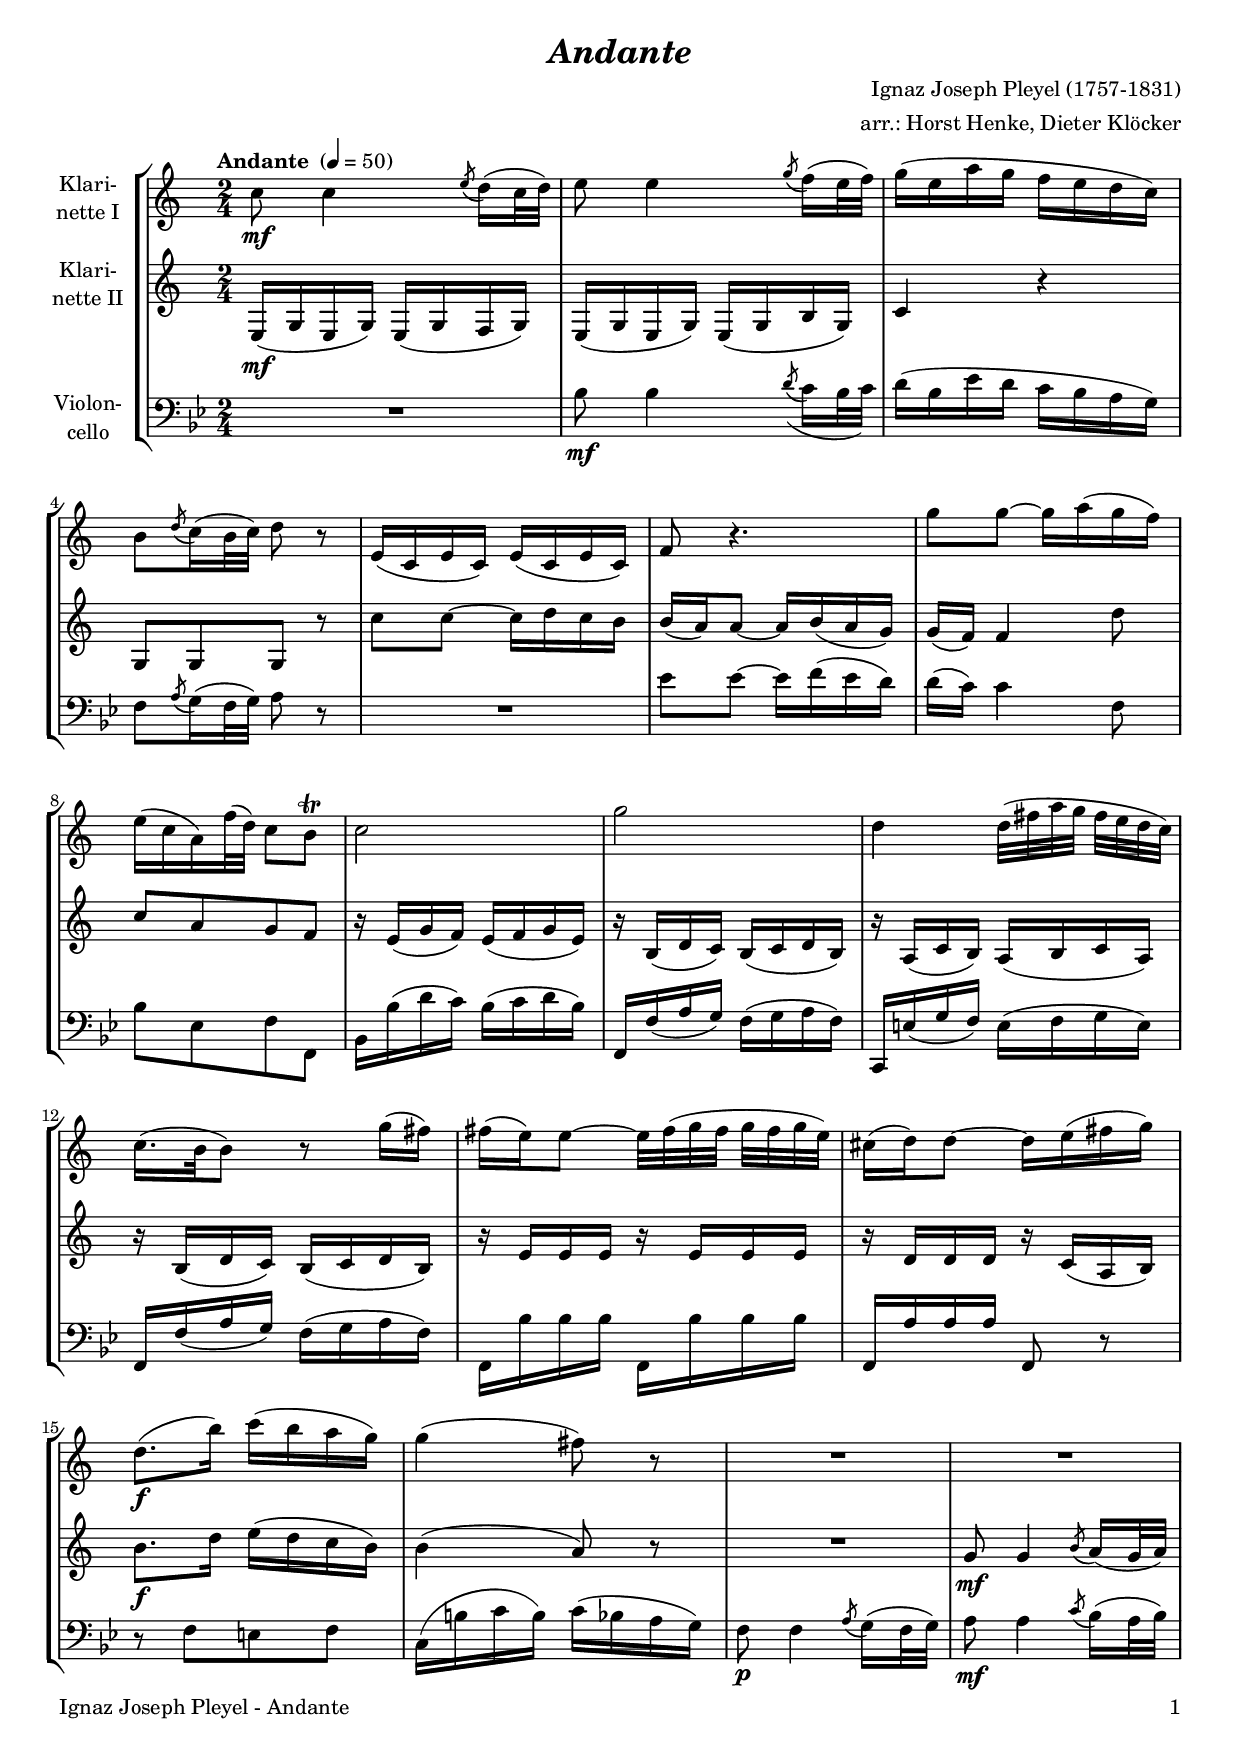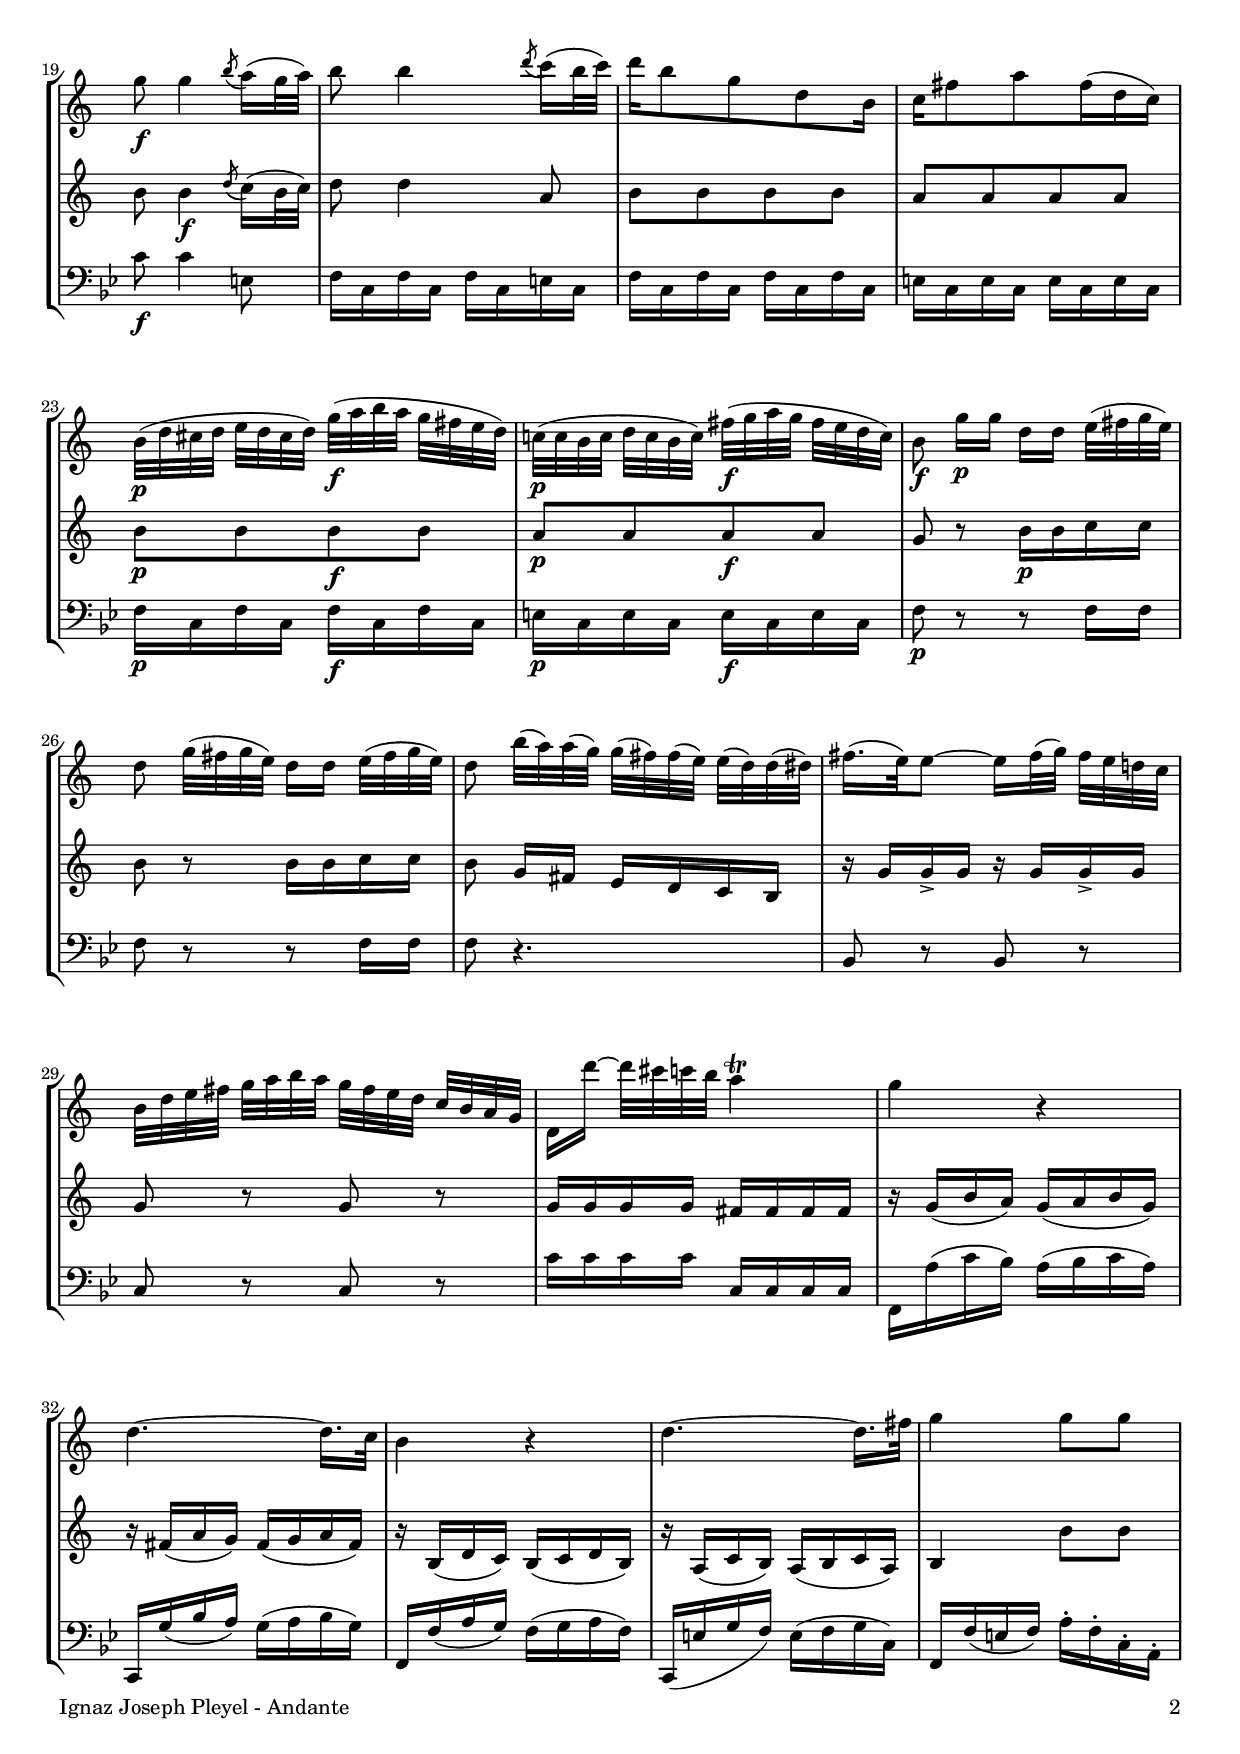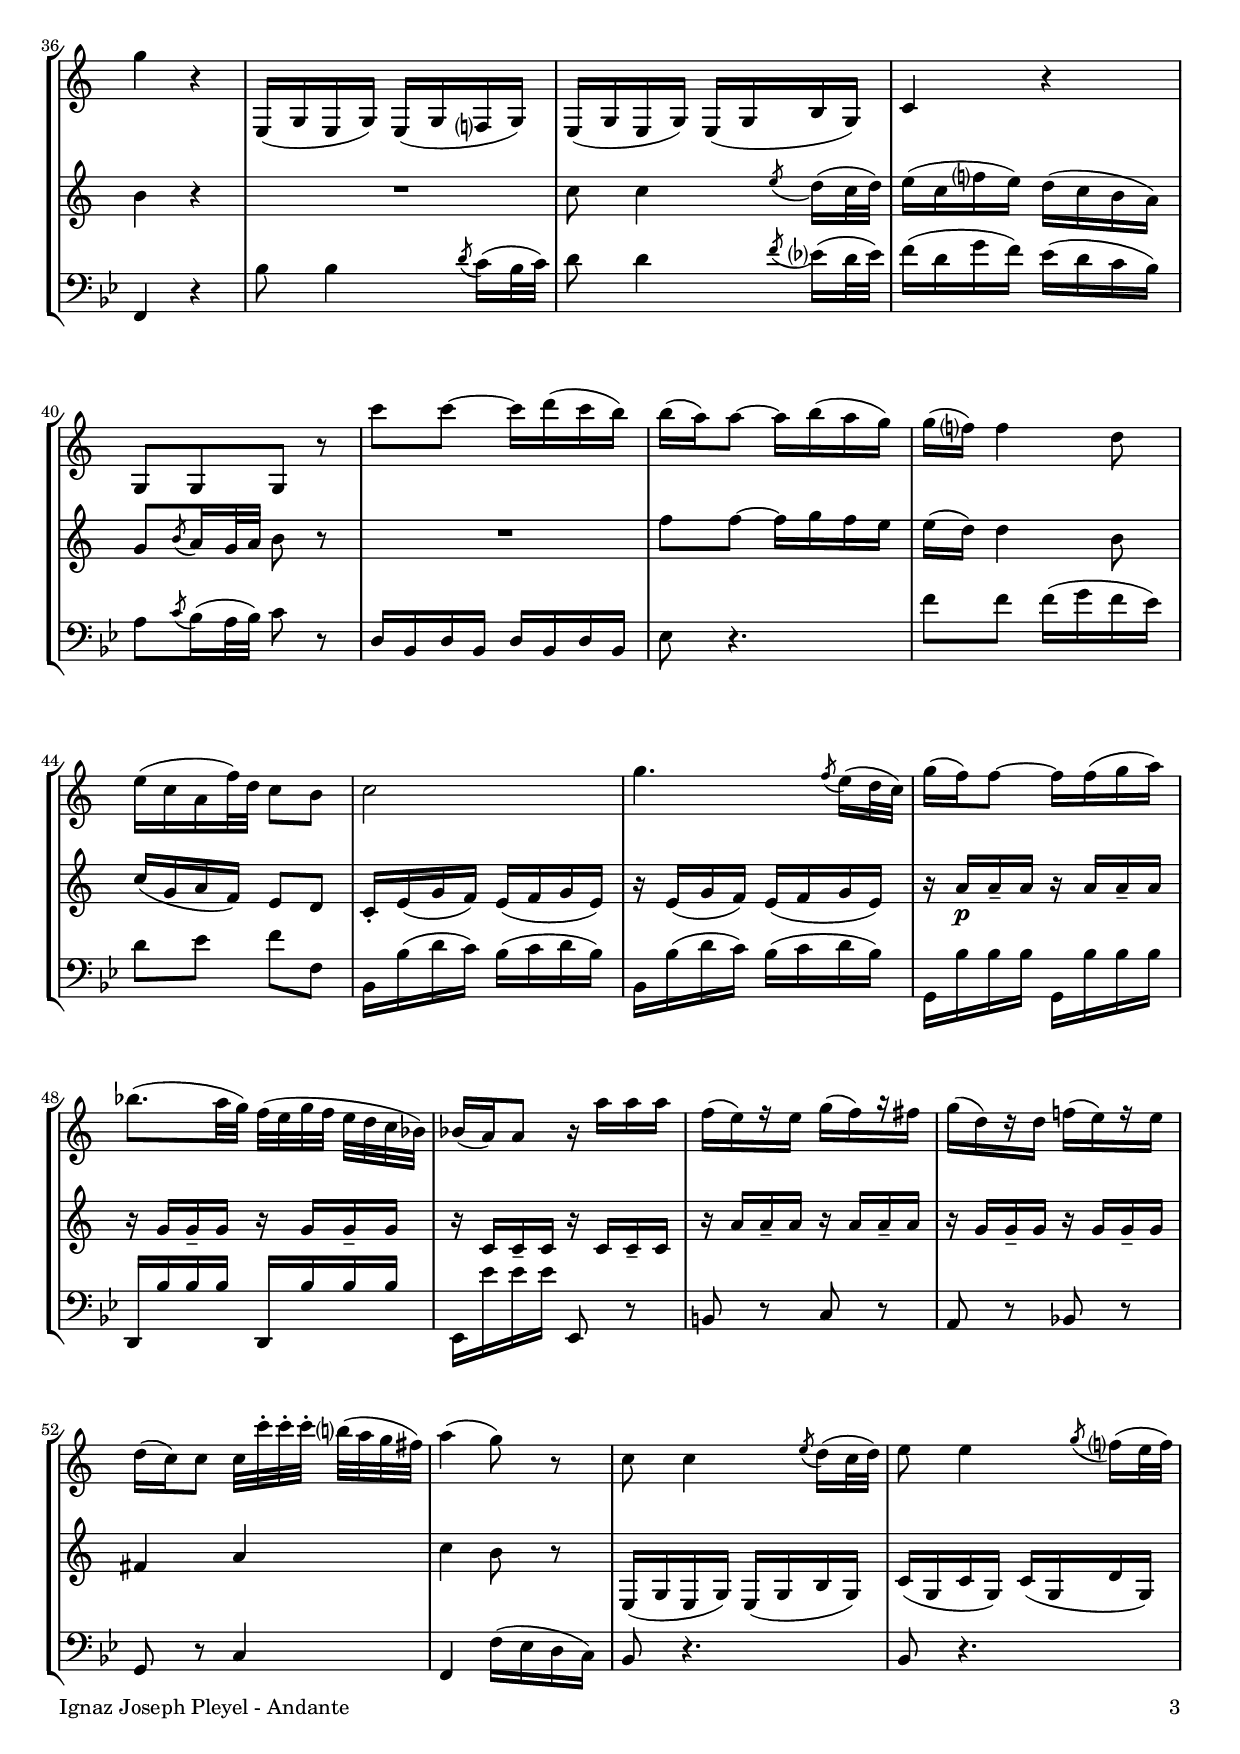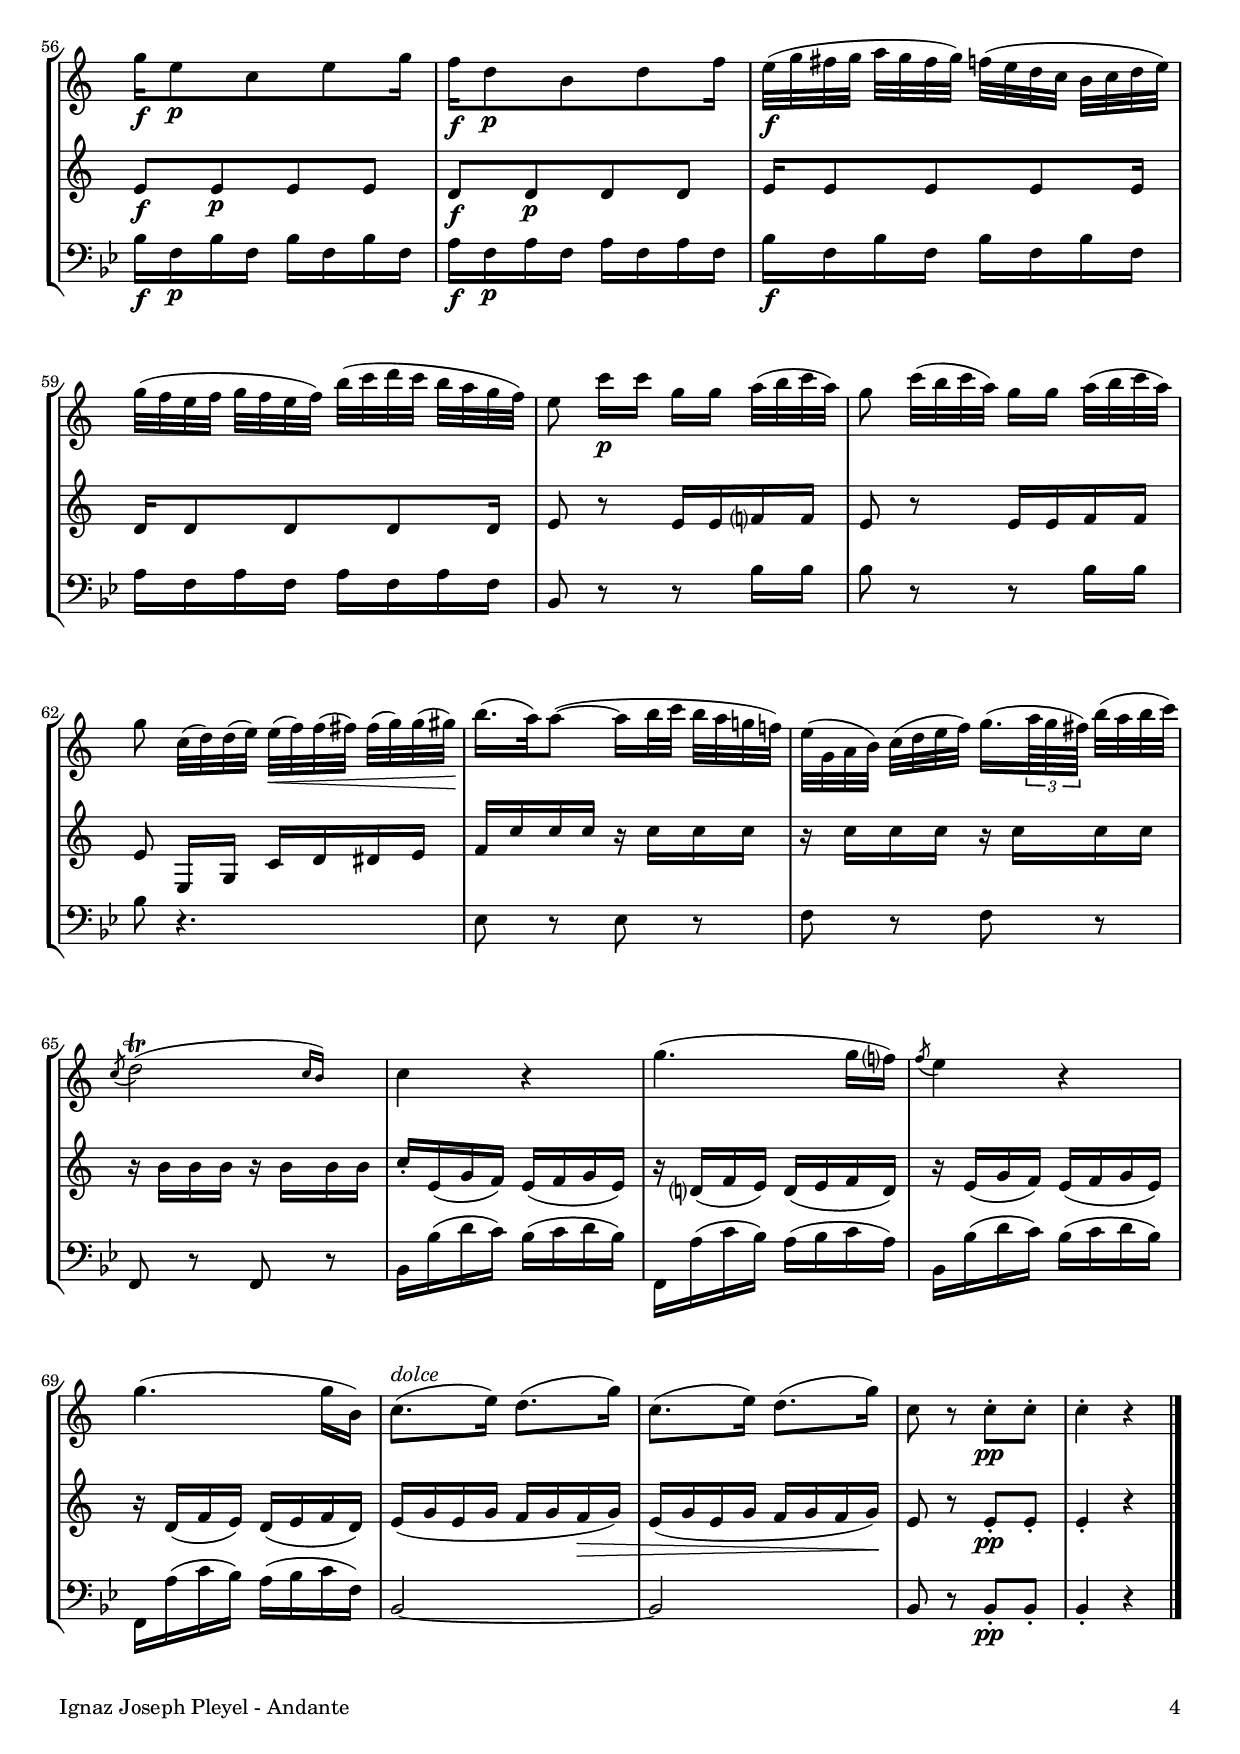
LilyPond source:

\version "2.18.2"
\include "deutsch.ly"
  
#(set-global-staff-size 18.25)

\header {
  title     = \markup \bold \italic "Andante"
  composer  = "Ignaz Joseph Pleyel (1757-1831)"
  arranger  = "arr.: Horst Henke, Dieter Klöcker"
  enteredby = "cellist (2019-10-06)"
%  piece     = ""
}

voiceconsts = {
  \key c \major
  \time 2/4
  \clef "treble"
%  \numericTimeSignature
  \compressFullBarRests
  % Set default beaming for all staves
%  \set Timing.beamExceptions = #'()
%  \set Timing.baseMoment     = #(ly:make-moment 1 4)
%  \set Timing.beatStructure  = #'(1 1 1)
  \tempo "Andante " 4=50
}

micl = "clarinet"
mifl = "flute"
miob = "oboe"
mifh = "french horn"
misx = "tenor sax"
mist = "string ensemble 1"
%miba = "cello"
miba = "bassoon"

atem = \mark \markup \box \italic "a tempo"
dolc = \markup \italic "dolce"
pora = \mark \markup \box \italic "poco rall."
rall = \mark \markup \box \italic "rall."

va = \relative c'' {
  \voiceconsts

  c8\mf c4 \acciaccatura e8 d16( c32 d)
  e8 e4 \acciaccatura g8 f16( e32 f)
  g16( e a g f e d c)
  h8 \acciaccatura d c16( h32 c) d8 r

  e,16( c e c) e( c e c)
  f8 r4.
  g'8 g~ g16 a( g f)
  e( c a) f'32( d) c8 h\trill
  c2

  g'
  d4 d32( fis a g fis[ e d c])
  c16.( h32 h8) r g'16( fis)
  fis( e) e8~ e32 fis( g fis g[ fis g e])

  cis16( d) d8~ d16 e( fis g)
  d8.(\f h'16) c( h a g)
  g4( fis8) r
  R2*2

  g8\f g4 \acciaccatura h8 a16( g32 a)
  h8 h4 \acciaccatura d8 c16( h32 c)
  d16[ h8 g d h16]
  c[ fis8 a fis16( d c)]

  h32(\p d cis d e[ d cis d]) g(\f a h a g[ fis e d])
  c!(\p c h c d[ c h c]) fis(\f g a g fis[ e d c])

  h8\f g'16[\p g] d[ d] e32( fis g e)
  d8 g32[( fis g e)] d16 d e32[( fis g e)]
  d8 h'32[( a) a( g)] g( fis) fis( e) e[( d) d( dis)]

  fis16.( e32) e8~ e16 fis32( g) fis[ e d! c]
  h d e fis g[ a h a] g fis e d c[ h a g]
  d16 d''~ d32[ cis c h] a4\trill
  g r
  d4.~ d16. c32
  h4 r

  d4.~ d16. fis32
  g4 g8 g
  g4 r
  e,,16( g e g) e( g f? g)
  e( g e g) e( g h g)
  c4 r
  g8[ g g] r
  c'' c~ c16 d( c h)
  h( a) a8~ a16 h( a g)

  g( f?) f4 d8
  e16( c a f'32) d c8 h
  c2
  g'4. \acciaccatura f8 e16( d32 c)

  g'16( f) f8~ f16 f( g a)
  b8.( a32 g) f( e g f e[ d c b])
  b16( a) a8 r16 a' a a

  f[( e) r e] g[( f) r fis]
  g[( d) r d] f![( e) r e]
  d( c) c8 c32 c'-. c-. c-. h?[( a g fis)]
  a4( g8) r
  c, c4 \acciaccatura e8 d16( c32 d)
  e8 e4 \acciaccatura g8 f?16( e32 f)
  g16[\f e8\p c e g16]

  f[\f d8\p h d f16]
  e32(\f g fis g a[ g fis g]) f( e d c h[ c d e])
  g( f e f g[ f e f]) h( c d c h[ a g f])
  
  e8 c'16[\p c] g g a32[( h c a)]
  g8 c32[( h c a)] g16 g a32[( h c a)]

  g8 c,32[( d) d( e)] e(\< f) f( fis) fis[( g) g( gis)]\!
  h16.( a32) a8(~ a16 h32 c h[ a g! f!])
  e( g, a h) c[( d e f)] g16.( \tuplet 3/2 32 { a64 g fis) } h32[( a h c)]
  \acciaccatura c,8 \afterGrace d2(\trill { c16[ h]) }
  c4 r
  g'4.( g16 f?)
  \acciaccatura f8 e4 r

  g4.( g16 h,)
  c8.(^\dolc e16) d8.( g16)
  c,8.( e16) d8.( g16)
  c,8 r c-.\pp c-.
  c4-. r \bar "|."
}

vb = \relative c {
  \voiceconsts

  e16(\mf g e g) e( g f g)
  e( g e g) e( g h g)
  c4 r
  g8[ g g] r

  c' c~ c16 d c h
  h( a) a8~ a16 h( a g)
  g( f) f4 d'8
  c[ a g f]

  r16 e( g f) e( f g e)
  r h( d c) h( c d h)
  r a( c h) a( h c a)
  r h( d c) h( c d h)

  r e e e r e e e
  r d d d r c( a h)
  h'8.\f d16 e( d c h)
  h4( a8) r

  R2
  g8\mf g4 \acciaccatura h8 a16( g32 a)
  h8 h4\f \acciaccatura d8 c16( h32 c)
  d8 d4 a8

  h[ h h h]
  a[ a a a]
  h[\p h h\f h]
  a[\p a a\f a]

  g r h16\p h c c
  h8 r h16 h c c
  h8 g16[ fis] e d c h
  r g' g-> g r g g-> g

  g8 r g r
  g16 g g g fis fis fis fis
  r g( h a) g( a h g)
  r fis( a g) fis( g a fis)

  r h,( d c) h( c d h)
  r a( c h) a( h c a)
  h4 h'8 h
  h4 r
  R2

  c8 c4 \acciaccatura e8 d16( c32 d)
  e16( c f? e) d( c h a)
  g8[ \acciaccatura h a16 g32 a] h8 r
  R2

  f'8 f~ f16 g f e
  e( d) d4 h8
  c16( g a f) e8 d
  c16-. e( g f) e( f g e)

  r e( g f) e( f g e)
  r a\p a-- a r a a-- a
  r g g-- g r g g-- g
  r c, c-- c r c c-- c

  r a' a-- a r a a-- a
  r g g-- g r g g-- g
  fis4 a
  c h8 r

  e,,16( g e g) e( g h g)
  c( g c g) c( g d' g,)
  e'8[\f e\p e e]
  d[\f d\p d d]
  
  e16[ e8 e e e16]
  d[ d8 d d d16]
  e8 r e16 e f? f
  e8 r e16 e f f

  e8 e,16[ g] c d dis e
  f c' c c r c c c
  r c c c r c c c
  r h h h r h h h

  c-. e,( g f) e( f g e)
  r d?( f e) d( e f d)
  r e( g f) e(f g e)
  r d( f e) d( e f d)

  e( g e g f g f\> g)
  e( g e g f g f g)\!
  e8 r e-.\pp e-.
  e4-. r \bar "|."
}

vc = \relative c' {
  \voiceconsts
  \clef "bass"

  R2
  c8\mf c4 \acciaccatura e8( d16 c32 d)
  e16( c f e d c h a)
  g8 \acciaccatura h a16( g32 a) h8 r

  R2
  f'8 f~ f16 g( f e)
  e( d) d4 g,8
  c[ f, g g,]

  c16 c'( e d) c( d e c)
  g, g'( h a) g( a h g)
  d, fis'( a g) fis( g a fis)
  g, g'( h a) g( a h g)

  g, c' c c g, c' c c
  g, h' h h g,8 r
  r g'[ fis g]
  d16( cis' d cis) d( c h a)

  g8\p g4 \acciaccatura h8 a16( g32 a)
  h8\mf h4 \acciaccatura d8 c16( h32 c)
  d8\f d4 fis,8
  g16 d g d g d fis d

  g d g d g d g d
  fis d fis d fis d fis d
  g\p d g d g\f d g d

  fis\p d fis d fis\f d fis d
  g8\p r r g16 g
  g8 r r g16 g
  g8 r4.

  c,8 r c r
  d r d r
  d'16 d d d d, d d d
  g, h'( d c) h( c d h)

  d,, a''( c h) a( h c a)
  g, g'( h a) g( a h g)
  d,( fis' a g) fis( g a d,)
  g, g'( fis g) h-. g-. d-. h-.

  g4 r
  c'8 c4 \acciaccatura e8 d16( c32 d)
  e8 e4 \acciaccatura g8 f?16( e32 f)
  g16( e a g) f( e d c)

  h8 \acciaccatura d c16( h32 c) d8 r
  e,16 c e c e c e c
  f8 r4.
  g'8 g g16( a g f)

  e8 f g g,
  c,16 c'( e d) c( d e c)
  c, c'( e d) c( d e c)
  a, c' c c a, c' c c

  e,, c'' c c e,, c'' c c
  f,, f'' f f f,,8 r
  cis' r d r
  h r c! r

  a r d4
  g, g'16( f e d)
  c8 r4.
  c8 r4.

  c'16\f g\p c g c g c g
  h\f g\p h g h g h g
  c\f g c g c g c g
  h g h g h g h g

  c,8 r r c'16 c
  c8 r r c16 c
  c8 r4.
  f,8 r f r

  g r g r
  g, r g r
  c16 c'( e d) c( d e c)
  g, h'( d c) h( c d h)

  c, c'( e d) c( d e c)
  g, h'( d c) h( c d g,)
  c,2~
  c
  c8 r c-.\pp c-.
  c4-. r \bar "|."
}


music = \new StaffGroup <<
      \new Staff {
	\set Staff.midiInstrument = \micl
	\set Staff.instrumentName = \markup \center-column { "Klari-" "nette I" }
	\transpose c c { \va }
      }

      \new Staff {
	\set Staff.midiInstrument = \micl
	\set Staff.instrumentName = \markup \center-column { "Klari-" "nette II" }
	\transpose c c { \vb }
      }

      \new Staff {
	\set Staff.midiInstrument = \miba
	\set Staff.instrumentName = \markup \center-column { "Violon-" "cello" }
	\transpose c b, { \vc }
      }
>>

\book {
   \paper {
    print-page-number = ##t
    print-first-page-number = ##t
    oddHeaderMarkup = \markup \null
    evenHeaderMarkup = \markup \null
    oddFooterMarkup = \markup {
      \fill-line {
        \on-the-fly #print-page-number-check-first
        "Ignaz Joseph Pleyel - Andante" \fromproperty #'page:page-number-string
      }
    }
    evenFooterMarkup = \oddFooterMarkup
  } \score {
    \music
    \layout {}
  }

  \score {
    \unfoldRepeats \music

    \midi {
      \context {
        \Score
      }
    }
  }
}
